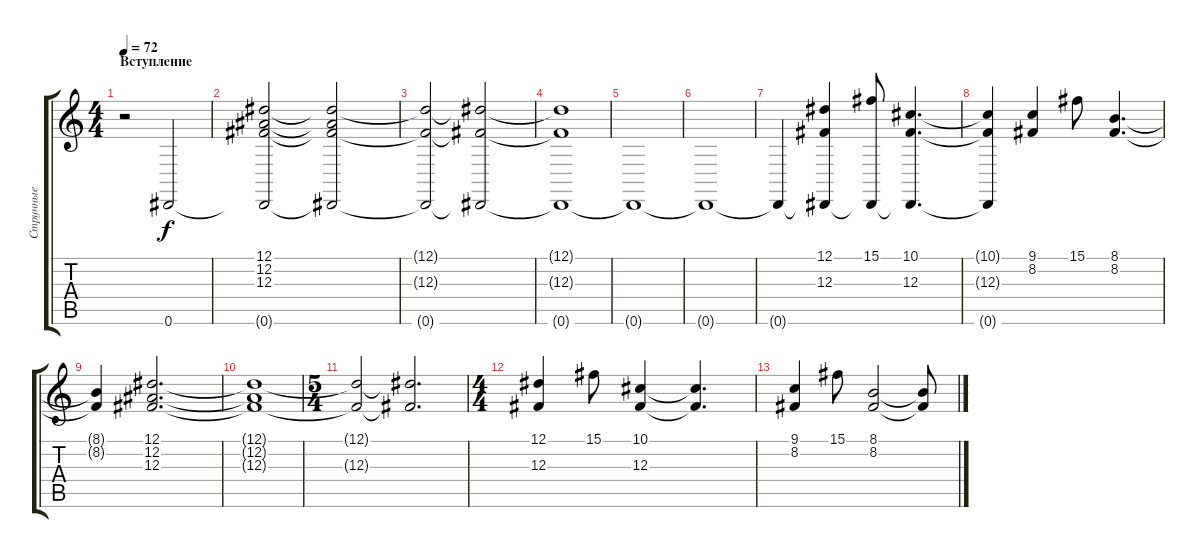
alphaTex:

\track ("Струнные" "Струнные") {instrument synthstrings1}
\staff {score tabs}
\tuning (Eb4 Bb3 Gb3 Db3 Ab2 Eb2) {hide}
\ts (4 4)
\section ("" "Вступление")
\tempo 72
\clef g2
\ks c
r.2{dy f instrument synthstrings1} 0.6.2{volume 2} |
(12.1 12.2 12.3 0.6{t}).2{volume 3} (12.1{t} 12.2{t} 12.3{t} 0.6{t}).2{volume 4} |
(12.1{t} 12.3{t} 0.6{t}).2{volume 5} (12.1{t} 12.3{t} 0.6{t}).2 |
(12.1{t} 12.3{t} 0.6{t}).1 |
0.6{t}.1 |
0.6{t}.1 |
0.6{t}.4 (12.1 12.3 0.6{t}).4{volume 6} (15.1 0.6{t}).8 (10.1 12.3 0.6{t}).4{d} |
(10.1{t} 12.3{t} 0.6{t}).4 (9.1 8.2).4 15.1.8 (8.1 8.2).4{d} |
(8.1{t} 8.2{t}).4 (12.1 12.2 12.3).2{d} |
(12.1{t} 12.2{t} 12.3{t}).1 |
\ts (5 4)
(12.1{t} 12.3{t}).2 (12.1{t} 12.3{t}).2{d} |
\ts (4 4)
(12.1 12.3).4{volume 5} 15.1.8 (10.1 12.3).4 (10.1{t} 12.3{t}).4{d} |
(9.1 8.2).4 15.1.8 (8.1 8.2).2 (8.1{t} 8.2{t}).8
